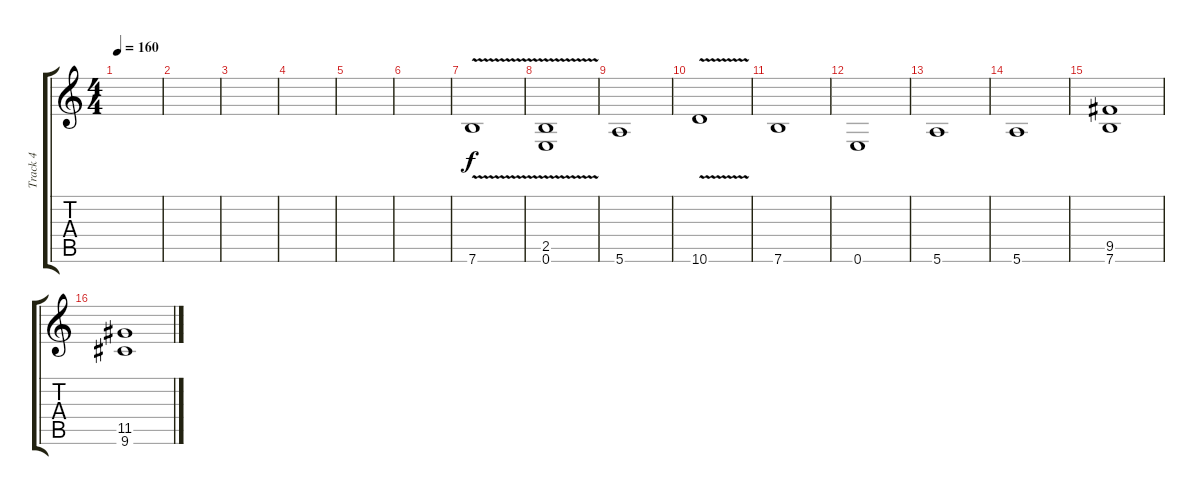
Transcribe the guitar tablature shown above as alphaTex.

\track ("Track 4" "Track 4") {instrument distortionguitar}
\staff {score tabs}
\tuning (E4 B3 G3 D3 A2 E2) {hide}
\ts (4 4)
\tempo 160
\clef g2
\ks c
|
|
|
|
|
|
7.6{v}.1 |
(2.5{v} 0.6{v}).1 |
5.6.1 |
10.6{v}.1 |
7.6.1 |
0.6.1 |
5.6.1 |
5.6.1 |
(9.5 7.6).1 |
(11.5 9.6).1
